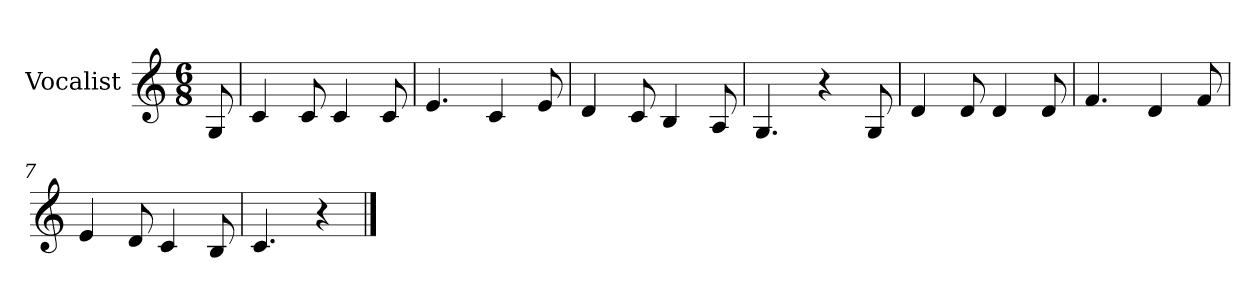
**kern
*part1
*staff1
*I"Vocalist
*k[]
*C:
*M6/8
=
8G
=1
4c
8c
4c
8c
=2
4.e
4c
8e
=3
4d
8c
4B
8A
=4
4.G
4r
8G
=5
4d
8d
4d
8d
=6
4.f
4d
8f
=7
4e
8d
4c
8B
=8
4.c
4r
==
*-
